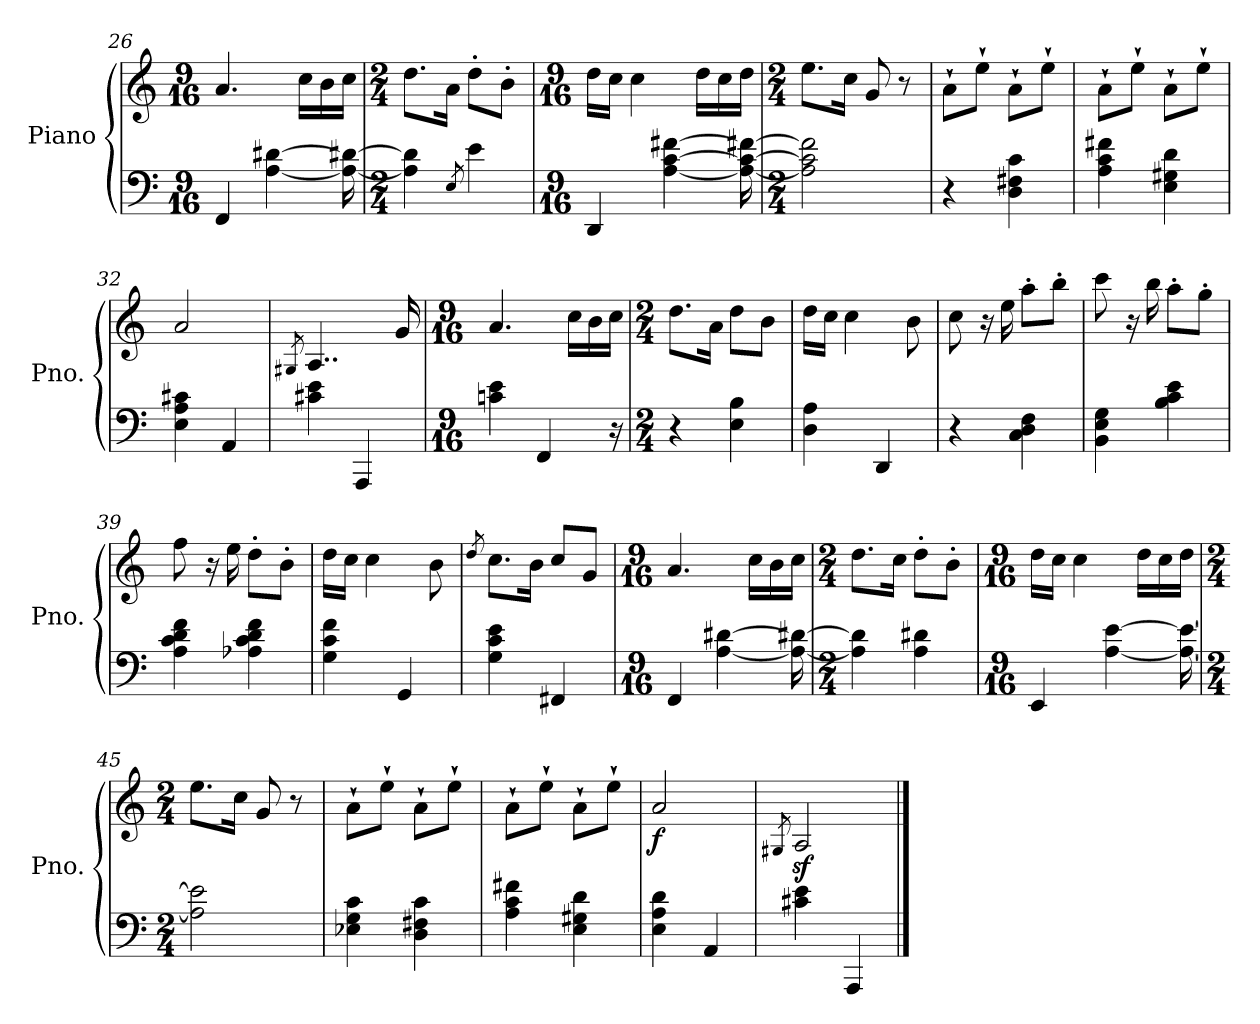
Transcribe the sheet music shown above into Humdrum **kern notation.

**kern	**kern	**dynam
*part1	*part1	*part1
*staff2	*staff1	*staff1/2
*I"Piano	*	*
*I'Pno.	*	*
!!LO:LB:g=z
*clefF4	*clefG2	*
*k[]	*k[]	*
*M9/16	*M9/16	*
=26	=26	=26
4FF/	4.a/	.
[4A\ [4d#X\	.	.
.	16cc\LL	.
.	16b\	.
16A\_ 16d#X\_	16cc\JJ	.
=27	=27	=27
*M2/4	*M2/4	*
4A\] 4d#\]	8.dd\L	.
.	16a\Jk	.
8qE/	.	.
4e\	8dd'\L	.
.	8b'\J	.
=28	=28	=28
*M9/16	*M9/16	*
4DD/	16dd\LL	.
.	16cc\JJ	.
.	4cc\	.
[4A\ [4c\ [4f#X\	.	.
.	16dd\LL	.
.	16cc\	.
16A\_ 16c\_ 16f#X\_	16dd\JJ	.
=29	=29	=29
*M2/4	*M2/4	*
2A\] 2c\] 2f#\]	8.ee\L	.
.	16cc\Jk	.
.	8g/	.
.	8r	.
=30	=30	=30
4r	8a`\L	.
.	8ee`\J	.
4D\ 4F#X\ 4c\	8a`\L	.
.	8ee`\J	.
=31	=31	=31
4A\ 4c\ 4f#X\	8a`\L	.
.	8ee`\J	.
4E\ 4G#X\ 4d\	8a`\L	.
.	8ee`\J	.
=32	=32	=32
4E\ 4A\ 4c#X\	2a/	.
4AA/	.	.
!!LO:LB:g=z
=33	=33	=33
.	8qG#X/	.
4c#X\ 4e\	4..A/	.
4AAA/	.	.
.	16g/	.
=34	=34	=34
*M9/16	*M9/16	*
4cn\ 4e\	4.a/	.
4FF/	.	.
.	16cc\LL	.
.	16b\	.
16r	16cc\JJ	.
=35	=35	=35
*M2/4	*M2/4	*
4r	8.dd\L	.
.	16a\Jk	.
4E\ 4B\	8dd\L	.
.	8b\J	.
=36	=36	=36
4D\ 4A\	16dd\LL	.
.	16cc\JJ	.
.	4cc\	.
4DD/	.	.
.	8b\	.
=37	=37	=37
4r	8cc\	.
.	16r	.
.	16ee\	.
4C\ 4D\ 4F\	8aa'\L	.
.	8bb'\J	.
=38	=38	=38
4BB\ 4E\ 4G\	8ccc\	.
.	16r	.
.	16bb\	.
4B\ 4c\ 4e\	8aa'\L	.
.	8gg'\J	.
=39	=39	=39
4A\ 4c\ 4d\ 4f\	8ff\	.
.	16r	.
.	16ee\	.
4A-X\ 4c\ 4d\ 4f\	8dd'\L	.
.	8b'\J	.
=40	=40	=40
4G\ 4c\ 4f\	16dd\LL	.
.	16cc\JJ	.
.	4cc\	.
4GG/	.	.
.	8b\	.
!!LO:LB:g=z
=41	=41	=41
.	8qdd/	.
4G\ 4c\ 4e\	8.cc\L	.
.	16b\Jk	.
4FF#X/	8cc/L	.
.	8g/J	.
=42	=42	=42
*M9/16	*M9/16	*
4FF/	4.a/	.
[4A\ [4d#X\	.	.
.	16cc\LL	.
.	16b\	.
16A\_ 16d#X\_	16cc\JJ	.
=43	=43	=43
*M2/4	*M2/4	*
4A\] 4d#\]	8.dd\L	.
.	16cc\Jk	.
4A\ 4d#X\	8dd'\L	.
.	8b'\J	.
=44	=44	=44
*M9/16	*M9/16	*
4EE/	16dd\LL	.
.	16cc\JJ	.
.	4cc\	.
[4A\ [4e\	.	.
.	16dd\LL	.
.	16cc\	.
16A\_ 16e\_	16dd\JJ	.
=45	=45	=45
*M2/4	*M2/4	*
2A\] 2e\]	8.ee\L	.
.	16cc\Jk	.
.	8g/	.
.	8r	.
=46	=46	=46
4E-X\ 4G\ 4c\	8a`\L	.
.	8ee`\J	.
4D\ 4F#X\ 4c\	8a`\L	.
.	8ee`\J	.
=47	=47	=47
4A\ 4c\ 4f#X\	8a`\L	.
.	8ee`\J	.
4E\ 4G#X\ 4d\	8a`\L	.
.	8ee`\J	.
=48	=48	=48
!	!	!LO:DY:b
4E\ 4A\ 4d\	2a/	f
4AA/	.	.
!!LO:PB:g=z
=49	=49	=49
.	8qG#X/	.
4c#X\ 4e\	2Az</	.
4AAA/	.	.
==	==	==
*-	*-	*-
